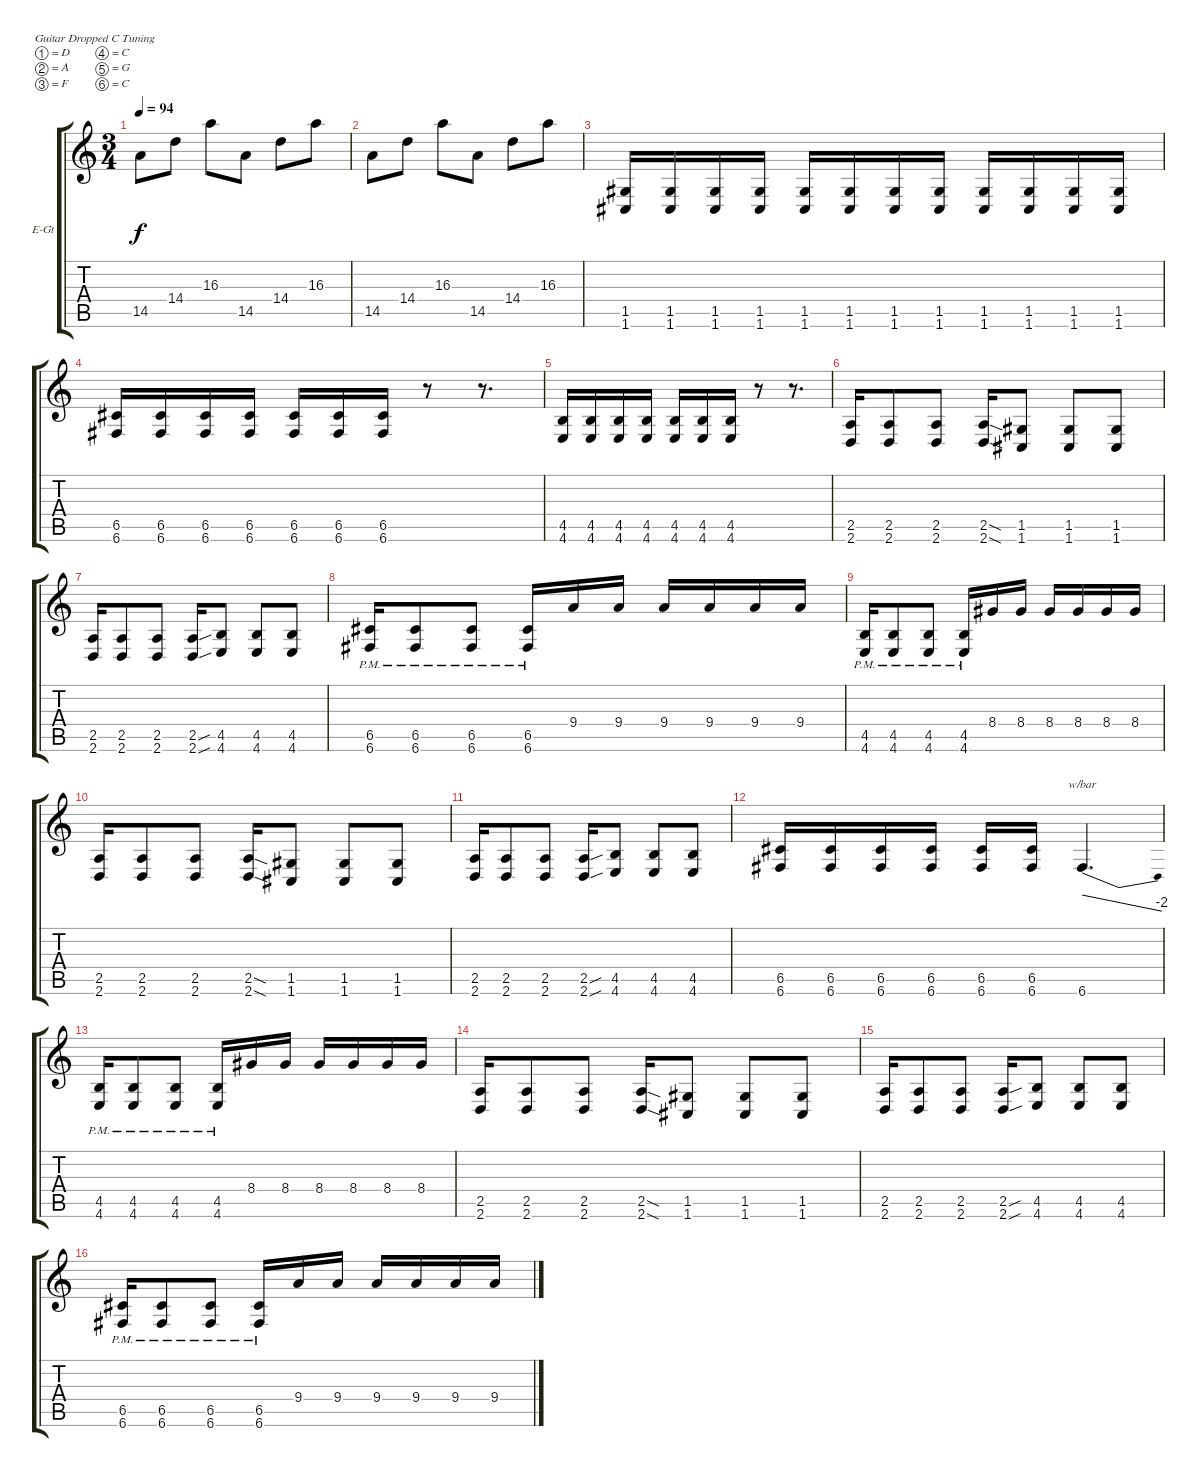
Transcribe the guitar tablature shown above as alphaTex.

\bracketExtendMode groupsimilarinstruments
\firstSystemTrackNameOrientation horizontal
\otherSystemsTrackNameOrientation horizontal
\track ("Jason James" "E-Gt") {instrument distortionguitar}
\staff {score tabs}
\tuning (D4 A3 F3 C3 G2 C2)
\ts (3 4)
\tempo 94
\clef g2
\ks c
14.5.8{dy f} 14.4.8 16.3.8 14.5.8 14.4.8 16.3.8 |
14.5.8 14.4.8 16.3.8 14.5.8 14.4.8 16.3.8 |
(1.5 1.6).16 (1.5 1.6).16 (1.5 1.6).16 (1.5 1.6).16 (1.5 1.6).16 (1.5 1.6).16 (1.5 1.6).16 (1.5 1.6).16 (1.5 1.6).16 (1.5 1.6).16 (1.5 1.6).16 (1.5 1.6).16 |
(6.5 6.6).16 (6.5 6.6).16 (6.5 6.6).16 (6.5 6.6).16 (6.5 6.6).16 (6.5 6.6).16 (6.5 6.6).16 r.8 r.8{d} |
(4.5 4.6).16 (4.5 4.6).16 (4.5 4.6).16 (4.5 4.6).16 (4.5 4.6).16 (4.5 4.6).16 (4.5 4.6).16 r.8 r.8{d} |
(2.5 2.6).16 (2.5 2.6).8 (2.5 2.6).8 (2.5{sod} 2.6{sod}).16 (1.5 1.6).8 (1.5 1.6).8 (1.5 1.6).8 |
(2.5 2.6).16 (2.5 2.6).8 (2.5 2.6).8 (2.5{sou} 2.6{sou}).16 (4.5 4.6).8 (4.5 4.6).8 (4.5 4.6).8 |
(6.5{pm} 6.6{pm}).16 (6.5{pm} 6.6{pm}).8 (6.5{pm} 6.6{pm}).8 (6.5{pm} 6.6{pm}).16 9.4.16 9.4.16 9.4.16 9.4.16 9.4.16 9.4.16 |
(4.5{pm} 4.6{pm}).16 (4.5{pm} 4.6{pm}).8 (4.5{pm} 4.6{pm}).8 (4.5 4.6{pm}).16 8.4.16 8.4.16 8.4.16 8.4.16 8.4.16 8.4.16 |
(2.5 2.6).16 (2.5 2.6).8 (2.5 2.6).8 (2.5{sod} 2.6{sod}).16 (1.5 1.6).8 (1.5 1.6).8 (1.5 1.6).8 |
(2.5 2.6).16 (2.5 2.6).8 (2.5 2.6).8 (2.5{sou} 2.6{sou}).16 (4.5 4.6).8 (4.5 4.6).8 (4.5 4.6).8 |
(6.5 6.6).16 (6.5 6.6).16 (6.5 6.6).16 (6.5 6.6).16 (6.5 6.6).16 (6.5 6.6).16 6.6.4{d tbe (dive default 0 0 60 -8)} |
(4.5{pm} 4.6{pm}).16 (4.5{pm} 4.6{pm}).8 (4.5{pm} 4.6{pm}).8 (4.5 4.6{pm}).16 8.4.16 8.4.16 8.4.16 8.4.16 8.4.16 8.4.16 |
(2.5 2.6).16 (2.5 2.6).8 (2.5 2.6).8 (2.5{sod} 2.6{sod}).16 (1.5 1.6).8 (1.5 1.6).8 (1.5 1.6).8 |
(2.5 2.6).16 (2.5 2.6).8 (2.5 2.6).8 (2.5{sou} 2.6{sou}).16 (4.5 4.6).8 (4.5 4.6).8 (4.5 4.6).8 |
(6.5{pm} 6.6{pm}).16 (6.5{pm} 6.6{pm}).8 (6.5{pm} 6.6{pm}).8 (6.5{pm} 6.6{pm}).16 9.4.16 9.4.16 9.4.16 9.4.16 9.4.16 9.4.16
